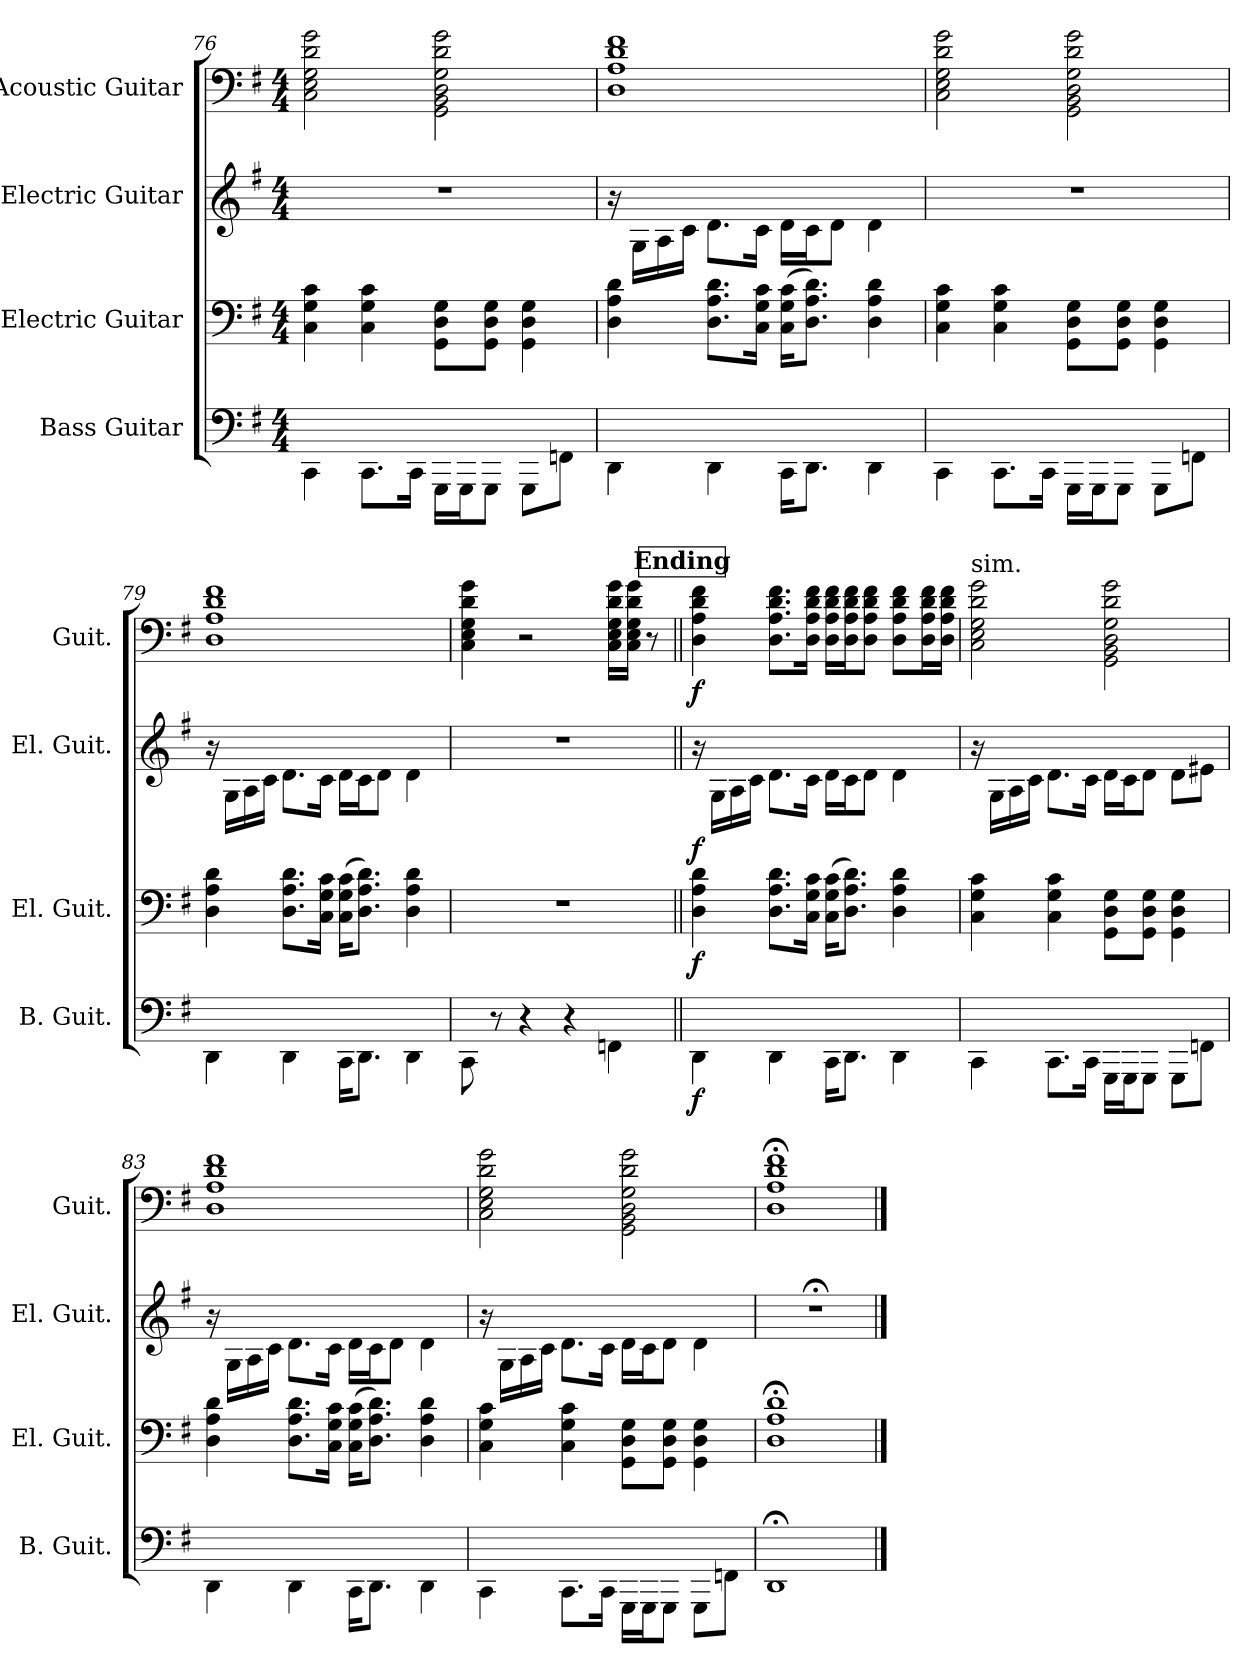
**kern	**dynam	**kern	**dynam	**kern	**dynam	**kern	**dynam
*part4	*part4	*part3	*part3	*part2	*part2	*part1	*part1
*staff4	*staff4	*staff3	*staff3	*staff2	*staff2	*staff1	*staff1
*I"Bass Guitar	*	*I"Electric Guitar	*	*I"Electric Guitar	*	*I"Acoustic Guitar	*
*I'B. Guit.	*	*I'El. Guit.	*	*I'El. Guit.	*	*I'Guit.	*
*	*	*	*	*	*	*	*
*ITrd7c12	*	*	*	*	*	*	*
*k[f#]	*	*k[f#]	*	*k[f#]	*	*k[f#]	*
*M4/4	*	*M4/4	*	*M4/4	*	*M4/4	*
=76	=76	=76	=76	=76	=76	=76	=76
4CCC\	.	4C\ 4G\ 4c\	.	1r	.	2C\ 2E\ 2G\ 2d\ 2g\	.
8.CCC\L	.	4C\ 4G\ 4c\	.	.	.	.	.
16CCC\Jk	.	.	.	.	.	.	.
16GGGG\LL	.	8GG\ 8D\ 8G\L	.	.	.	2GG\ 2BB\ 2D\ 2G\ 2d\ 2g\	.
16GGGG\J	.	.	.	.	.	.	.
8GGGG\J	.	8GG\ 8D\ 8G\J	.	.	.	.	.
8GGGG\L	.	4GG\ 4D\ 4G\	.	.	.	.	.
8FFFn\J	.	.	.	.	.	.	.
=77	=77	=77	=77	=77	=77	=77	=77
4DDD\	.	4D\ 4A\ 4d\	.	16r	.	1D 1A 1d 1f#	.
.	.	.	.	16G\LL	.	.	.
.	.	.	.	16A\	.	.	.
.	.	.	.	16c\JJ	.	.	.
4DDD\	.	8.D\ 8.A\ 8.d\L	.	8.d\L	.	.	.
.	.	16C\ 16G\ 16c\Jk	.	16c\Jk	.	.	.
16CCC\KL	.	(>16C\ 16G\ 16c\KL	.	16d\LL	.	.	.
8.DDD\J	.	8.D\ 8.A\ 8.d\J)	.	16c\J	.	.	.
.	.	.	.	8d\J	.	.	.
4DDD\	.	4D\ 4A\ 4d\	.	4d\	.	.	.
=78	=78	=78	=78	=78	=78	=78	=78
4CCC\	.	4C\ 4G\ 4c\	.	1r	.	2C\ 2E\ 2G\ 2d\ 2g\	.
8.CCC\L	.	4C\ 4G\ 4c\	.	.	.	.	.
16CCC\Jk	.	.	.	.	.	.	.
16GGGG\LL	.	8GG\ 8D\ 8G\L	.	.	.	2GG\ 2BB\ 2D\ 2G\ 2d\ 2g\	.
16GGGG\J	.	.	.	.	.	.	.
8GGGG\J	.	8GG\ 8D\ 8G\J	.	.	.	.	.
8GGGG\L	.	4GG\ 4D\ 4G\	.	.	.	.	.
8FFFn\J	.	.	.	.	.	.	.
!!LO:PB:g=z
=79	=79	=79	=79	=79	=79	=79	=79
4DDD\	.	4D\ 4A\ 4d\	.	16r	.	1D 1A 1d 1f#	.
.	.	.	.	16G\LL	.	.	.
.	.	.	.	16A\	.	.	.
.	.	.	.	16c\JJ	.	.	.
4DDD\	.	8.D\ 8.A\ 8.d\L	.	8.d\L	.	.	.
.	.	16C\ 16G\ 16c\Jk	.	16c\Jk	.	.	.
16CCC\KL	.	(>16C\ 16G\ 16c\KL	.	16d\LL	.	.	.
8.DDD\J	.	8.D\ 8.A\ 8.d\J)	.	16c\J	.	.	.
.	.	.	.	8d\J	.	.	.
4DDD\	.	4D\ 4A\ 4d\	.	4d\	.	.	.
=80	=80	=80	=80	=80	=80	=80	=80
8CCC\	.	1r	.	1r	.	4C\ 4E\ 4G\ 4d\ 4g\	.
8r	.	.	.	.	.	.	.
4r	.	.	.	.	.	2r	.
4r	.	.	.	.	.	.	.
4FFFn\	.	.	.	.	.	16C\ 16E\ 16G\ 16d\ 16g\LL	.
.	.	.	.	.	.	16C\ 16E\ 16G\ 16d\ 16g\JJ	.
.	.	.	.	.	.	8r	.
!!LO:REH:place=s1:a:B:fs=14:t=Ending
=81||	=81||	=81||	=81||	=81||	=81||	=81||	=81||
!	!LO:DY:b	!	!LO:DY:b	!	!LO:DY:b	!	!LO:DY:b
4DDD\	f	4D\ 4A\ 4d\	f	16r	f	4D\ 4A\ 4d\ 4f#\	f
.	.	.	.	16G\LL	.	.	.
.	.	.	.	16A\	.	.	.
.	.	.	.	16c\JJ	.	.	.
4DDD\	.	8.D\ 8.A\ 8.d\L	.	8.d\L	.	8.D\ 8.A\ 8.d\ 8.f#\L	.
.	.	16C\ 16G\ 16c\Jk	.	16c\Jk	.	16D\ 16A\ 16d\ 16f#\Jk	.
16CCC\KL	.	(>16C\ 16G\ 16c\KL	.	16d\LL	.	16D\ 16A\ 16d\ 16f#\LL	.
8.DDD\J	.	8.D\ 8.A\ 8.d\J)	.	16c\J	.	16D\ 16A\ 16d\ 16f#\J	.
.	.	.	.	8d\J	.	8D\ 8A\ 8d\ 8f#\J	.
4DDD\	.	4D\ 4A\ 4d\	.	4d\	.	8D\ 8A\ 8d\ 8f#\L	.
.	.	.	.	.	.	16D\ 16A\ 16d\ 16f#\L	.
.	.	.	.	.	.	16D\ 16A\ 16d\ 16f#\JJ	.
=82	=82	=82	=82	=82	=82	=82	=82
!	!	!	!	!	!	!LO:TX:a:t=sim.	!
4CCC\	.	4C\ 4G\ 4c\	.	16r	.	2C\ 2E\ 2G\ 2d\ 2g\	.
.	.	.	.	16G\LL	.	.	.
.	.	.	.	16A\	.	.	.
.	.	.	.	16c\JJ	.	.	.
8.CCC\L	.	4C\ 4G\ 4c\	.	8.d\L	.	.	.
16CCC\Jk	.	.	.	16c\Jk	.	.	.
16GGGG\LL	.	8GG\ 8D\ 8G\L	.	16d\LL	.	2GG\ 2BB\ 2D\ 2G\ 2d\ 2g\	.
16GGGG\J	.	.	.	16c\J	.	.	.
8GGGG\J	.	8GG\ 8D\ 8G\J	.	8d\J	.	.	.
8GGGG\L	.	4GG\ 4D\ 4G\	.	8d\L	.	.	.
8FFFn\J	.	.	.	8e#\J	.	.	.
!!LO:LB:g=z
=83	=83	=83	=83	=83	=83	=83	=83
4DDD\	.	4D\ 4A\ 4d\	.	16r	.	1D 1A 1d 1f#	.
.	.	.	.	16G\LL	.	.	.
.	.	.	.	16A\	.	.	.
.	.	.	.	16c\JJ	.	.	.
4DDD\	.	8.D\ 8.A\ 8.d\L	.	8.d\L	.	.	.
.	.	16C\ 16G\ 16c\Jk	.	16c\Jk	.	.	.
16CCC\KL	.	(>16C\ 16G\ 16c\KL	.	16d\LL	.	.	.
8.DDD\J	.	8.D\ 8.A\ 8.d\J)	.	16c\J	.	.	.
.	.	.	.	8d\J	.	.	.
4DDD\	.	4D\ 4A\ 4d\	.	4d\	.	.	.
=84	=84	=84	=84	=84	=84	=84	=84
4CCC\	.	4C\ 4G\ 4c\	.	16r	.	2C\ 2E\ 2G\ 2d\ 2g\	.
.	.	.	.	16G\LL	.	.	.
.	.	.	.	16A\	.	.	.
.	.	.	.	16c\JJ	.	.	.
8.CCC\L	.	4C\ 4G\ 4c\	.	8.d\L	.	.	.
16CCC\Jk	.	.	.	16c\Jk	.	.	.
16GGGG\LL	.	8GG\ 8D\ 8G\L	.	16d\LL	.	2GG\ 2BB\ 2D\ 2G\ 2d\ 2g\	.
16GGGG\J	.	.	.	16c\J	.	.	.
8GGGG\J	.	8GG\ 8D\ 8G\J	.	8d\J	.	.	.
8GGGG\L	.	4GG\ 4D\ 4G\	.	4d\	.	.	.
8FFFn\J	.	.	.	.	.	.	.
=85	=85	=85	=85	=85	=85	=85	=85
1DDD;<	.	1D;< 1A;< 1d;<	.	1r;<	.	1D;< 1A;< 1d;< 1f#;<	.
==	==	==	==	==	==	==	==
*-	*-	*-	*-	*-	*-	*-	*-
